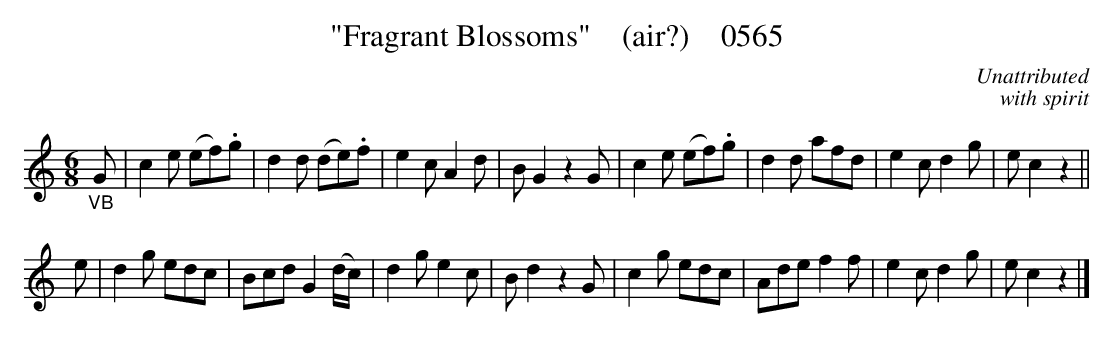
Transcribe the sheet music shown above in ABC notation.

X:1
T:"Fragrant Blossoms"    (air?)    0565
C:Unattributed
C:with spirit
BRENNAN June 2003 (HTTP://WWW.SOSYOURMOM.COM)
M:6/8
L:1/8
K:C
"_VB"G|c2e (ef).g|d2d (de).f|e2c A2d|B G2z2G|c2e (ef).g|d2d afd|e2c d2g|e c2z2||
e|d2g edc|Bcd G2(d/2c/2)|d2g e2c|B d2z2G|c2g edc|Ade f2f|e2c d2g|e c2z2|]
